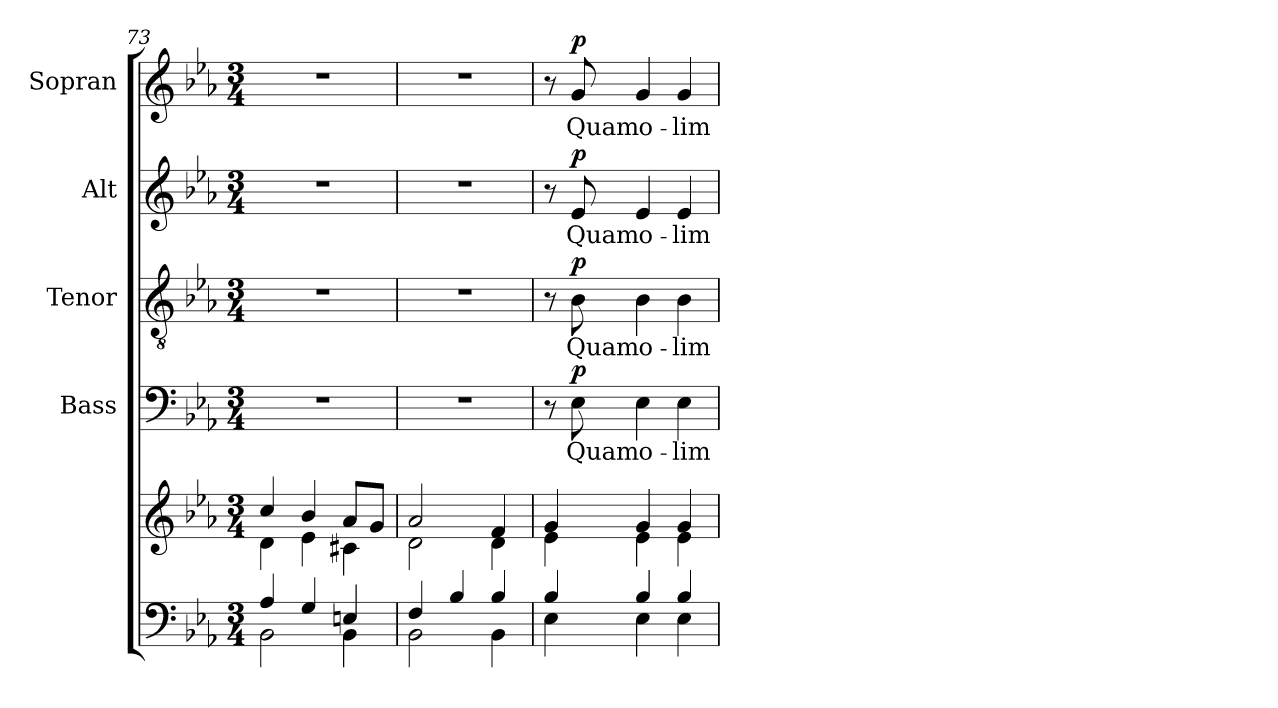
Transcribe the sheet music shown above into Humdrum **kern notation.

**kern	**kern	**kern	**text	**dynam	**kern	**text	**dynam	**kern	**text	**dynam	**kern	**text	**dynam
*part5	*part5	*part4	*part4	*part4	*part3	*part3	*part3	*part2	*part2	*part2	*part1	*part1	*part1
*staff6	*staff5	*staff4	*staff4	*staff4	*staff3	*staff3	*staff3	*staff2	*staff2	*staff2	*staff1	*staff1	*staff1
*	*	*I"Bass	*	*	*I"Tenor	*	*	*I"Alt	*	*	*I"Sopran	*	*
*	*	*I'B.	*	*	*I'T.	*	*	*I'A.	*	*	*I'S.	*	*
*clefF4	*clefG2	*clefF4	*	*	*clefGv2	*	*	*clefG2	*	*	*clefG2	*	*
*k[b-e-a-]	*k[b-e-a-]	*k[b-e-a-]	*	*	*k[b-e-a-]	*	*	*k[b-e-a-]	*	*	*k[b-e-a-]	*	*
*E-:	*E-:	*E-:	*	*	*E-:	*	*	*E-:	*	*	*E-:	*	*
*M3/4	*M3/4	*M3/4	*	*	*M3/4	*	*	*M3/4	*	*	*M3/4	*	*
=73	=73	=73	=73	=73	=73	=73	=73	=73	=73	=73	=73	=73	=73
*^	*^	*	*	*	*	*	*	*	*	*	*	*	*
4A-/	2BB-\	4cc/	4d\	2.r	.	.	2.r	.	.	2.r	.	.	2.r	.	.
4G/	.	4b-/	4e-\	.	.	.	.	.	.	.	.	.	.	.	.
4En/	4BB-\	8a-/L	4c#X\	.	.	.	.	.	.	.	.	.	.	.	.
.	.	8g/J	.	.	.	.	.	.	.	.	.	.	.	.	.
=74	=74	=74	=74	=74	=74	=74	=74	=74	=74	=74	=74	=74	=74	=74	=74
4F/	2BB-\	2a-/	2d\	2.r	.	.	2.r	.	.	2.r	.	.	2.r	.	.
4B-/	.	.	.	.	.	.	.	.	.	.	.	.	.	.	.
4B-/	4BB-\	4f/	4d\	.	.	.	.	.	.	.	.	.	.	.	.
=75	=75	=75	=75	=75	=75	=75	=75	=75	=75	=75	=75	=75	=75	=75	=75
4B-/	4E-\	4g/	4e-\	8r	.	.	8r	.	.	8r	.	.	8r	.	.
!	!	!	!	!	!LO:LY:b	!LO:DY:a	!	!LO:LY:b	!LO:DY:a	!	!LO:LY:b	!LO:DY:a	!	!LO:LY:b	!LO:DY:a
.	.	.	.	8E-\	Quam	p	8B-\	Quam	p	8e-/	Quam	p	8g/	Quam	p
!	!	!	!	!	!LO:LY:b	!	!	!LO:LY:b	!	!	!LO:LY:b	!	!	!LO:LY:b	!
4B-/	4E-\	4g/	4e-\	4E-\	o-	.	4B-\	o-	.	4e-/	o-	.	4g/	o-	.
!	!	!	!	!	!LO:LY:b	!	!	!LO:LY:b	!	!	!LO:LY:b	!	!	!LO:LY:b	!
4B-/	4E-\	4g/	4e-\	4E-\	-lim	.	4B-\	-lim	.	4e-/	-lim	.	4g/	-lim	.
*v	*v	*	*	*	*	*	*	*	*	*	*	*	*	*	*
*	*v	*v	*	*	*	*	*	*	*	*	*	*	*	*
=	=	=	=	=	=	=	=	=	=	=	=	=	=
*-	*-	*-	*-	*-	*-	*-	*-	*-	*-	*-	*-	*-	*-
